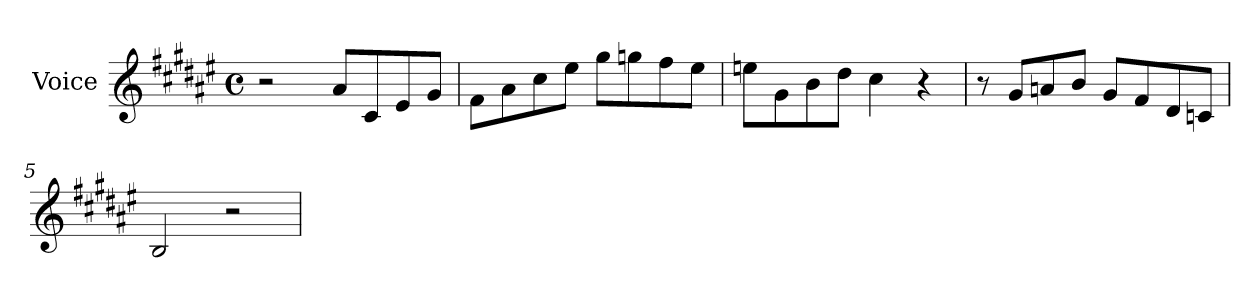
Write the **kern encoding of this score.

**kern
*part1
*staff1
*I"Voice
*I'Voice
*clefG2
*k[f#c#g#d#a#e#]
*M4/4
*met(c)
=1
2rcc
8a#/L
8c#/
8e#/
8g#/J
=2
8f#\L
8a#\
8cc#\
8ee#\J
8gg#\L
8ggn\
8ff#\
8ee#\J
=3
8een\L
8g#\
8b\
8dd#\J
4cc#\
4r
=4
8r
8g#/L
8an/
8b/J
8g#/L
8f#/
8d#/
8cn/J
=5
2B/
2rcc
=
*-
